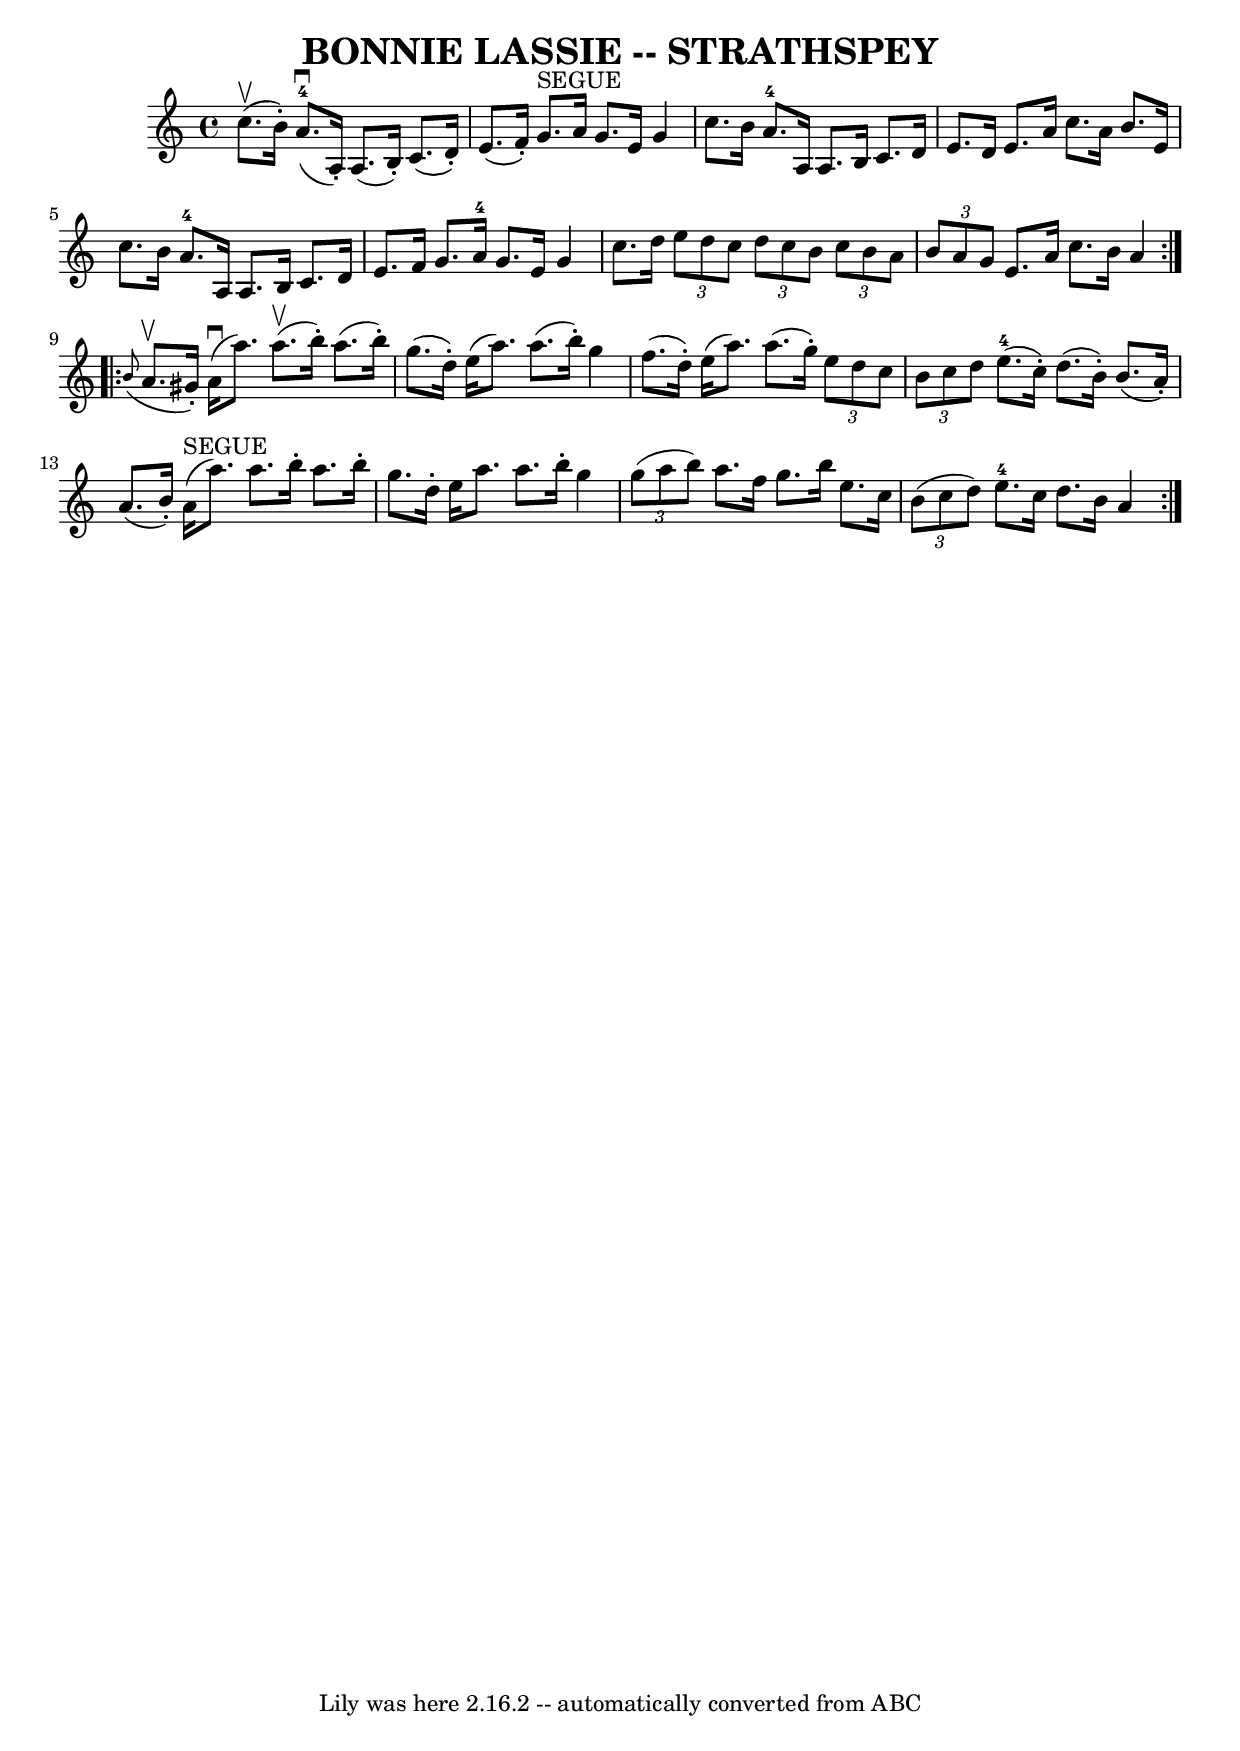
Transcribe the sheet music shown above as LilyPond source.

\version "2.7.40"
\include "Mammoth.ily"
\header {
	book = "Ryan's Mammoth Collection of Fiddle Tunes"
	crossRefNumber = "1"
	footnotes = ""
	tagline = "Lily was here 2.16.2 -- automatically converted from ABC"
	title = "BONNIE LASSIE -- STRATHSPEY"
}
voicedefault =  {
\set Score.defaultBarType = "empty"

\repeat volta 2 {
 \override Staff.TimeSignature #'style = #'C
 \time 4/4 \key a \minor c''8. (^\upbow b'16 -.)       |
       
a'8.-4(^\downbow a16 -.) a8. (b16 -.) c'8. (d'16 -.)   
e'8. (f'16 -.)   |
 g'8.^"SEGUE" a'16 g'8. e'16 g'4  
 c''8. b'16        |
 a'8.-4 a16 a8. b16 c'8.    
d'16 e'8. d'16    |
 e'8. a'16 c''8. a'16 b'8.    
e'16 c''8. b'16    |
     |
 a'8.-4 a16 a8.    
b16 c'8. d'16 e'8. f'16    |
 g'8. a'16-4 g'8.    
e'16 g'4 c''8. d''16        |
   \times 2/3 { e''8 d''8    
c''8  }   \times 2/3 { d''8 c''8 b'8  }   \times 2/3 { c''8 b'8    
a'8  }   \times 2/3 { b'8 a'8 g'8  }   |
 e'8. a'16 c''8. 
 b'16 a'4    }     \repeat volta 2 {   \grace { b'8 (} a'8.^\upbow  
 gis'16 -.)       |
 a'16 (^\downbow a''8.) a''8. (^\upbow 
 b''16 -.) a''8. (b''16 -.) g''8. (d''16 -.)   |
   
e''16 (a''8.) a''8. (b''16 -.) g''4 f''8. (d''16 -.)     
  |
 e''16 (a''8.) a''8. (g''16 -.)   \times 2/3 { e''8  
 d''8 c''8  }   \times 2/3 { b'8 c''8 d''8  }   |
 e''8. 
-4(c''16 -.) d''8. (b'16 -.) b'8. (a'16 -.) a'8. (
b'16 -.)   |
     |
 a'16^"SEGUE"(a''8.) a''8.    
b''16 -. a''8. b''16 -. g''8. d''16 -.   |
 e''16 a''8.    
a''8. b''16 -. g''4    \times 2/3 { g''8 (a''8 b''8) }       
|
 a''8. f''16 g''8. b''16 e''8. c''16    \times 2/3 {   
b'8 (c''8 d''8) }   |
 e''8.-4 c''16 d''8. b'16   
 a'4    }   
}

\score{
    <<

	\context Staff="default"
	{
	    \voicedefault 
	}

    >>
	\layout {
	}
	\midi {}
}
